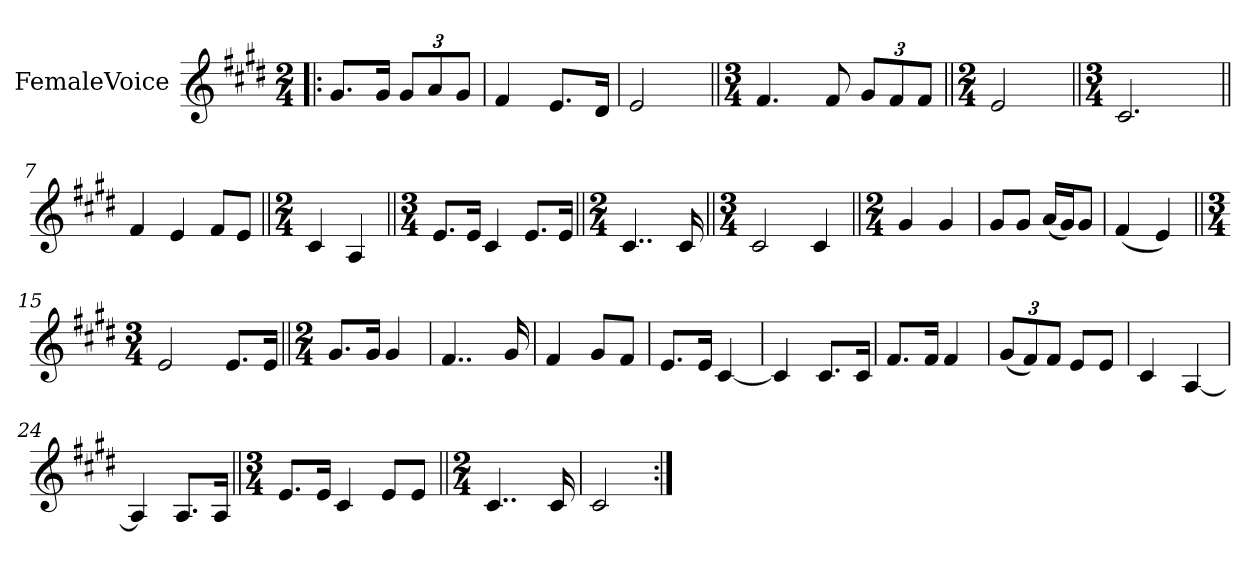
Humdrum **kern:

**kern
*part1
*staff1
*I"FemaleVoice
*clefG2
*k[f#c#g#d#]
*M2/4
*MM56
=1!|:
8.g#/L
16g#/Jk
12g#/L
12a/
12g#/J
=2
4f#
8.e/L
16d#/Jk
=3
2e
=4||
*M3/4
4.f#
8f#
12g#/L
12f#/
12f#/J
=5||
*M2/4
2e
=6||
*M3/4
2.c#
=7||
4f#
4e
8f#/L
8e/J
=8||
*M2/4
4c#
4A
=9||
*M3/4
8.e/L
16e/Jk
4c#
8.e/L
16e/Jk
=10||
*M2/4
4..c#
16c#
=11||
*M3/4
2c#
4c#
=12||
*M2/4
4g#
4g#
=13
8g#/L
8g#/J
(16a/LL
16g#/J)
8g#/J
=14
(4f#
4e)
=15||
*M3/4
2e
8.e/L
16e/Jk
=16||
*M2/4
8.g#/L
16g#/Jk
4g#
=17
4..f#
16g#
=18
4f#
8g#/L
8f#/J
=19
8.e/L
16e/Jk
[4c#
=20
4c#]
8.c#/L
16c#/Jk
=21
8.f#/L
16f#/Jk
4f#
=22
(12g#/L
12f#/)
12f#/J
8e/L
8e/J
=23
4c#
[4A
=24
4A]
8.A/L
16A/Jk
=25||
*M3/4
8.e/L
16e/Jk
4c#
8e/L
8e/J
=26||
*M2/4
4..c#
16c#
=27
2c#
=:|!
*-
